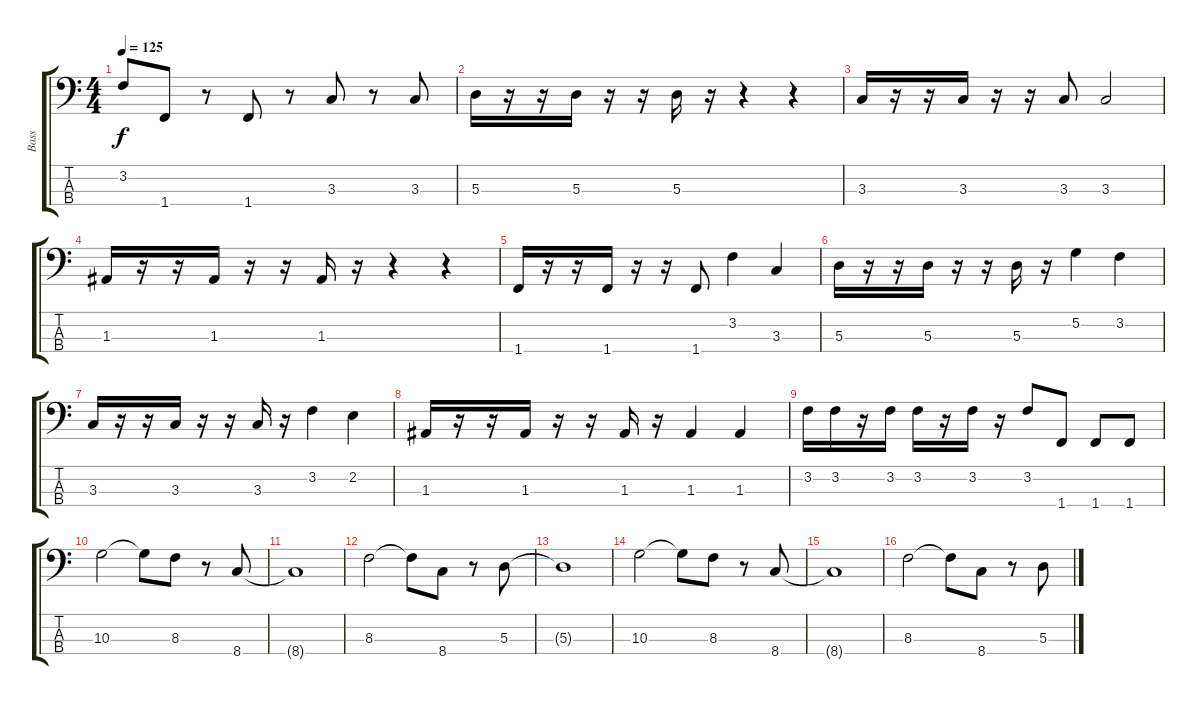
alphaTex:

\track ("Bass" "Bass") {instrument electricbasspick}
\staff {score tabs}
\tuning (G2 D2 A1 E1) {hide}
\ts (4 4)
\tempo 125
\clef f4
\ks c
3.2.8{dy f} 1.4.8 r.8 1.4.8 r.8 3.3.8 r.8 3.3.8 |
5.3.16 r.16 r.16 5.3.16 r.16 r.16 5.3.16 r.16 r.4 r.4 |
3.3.16 r.16 r.16 3.3.16 r.16 r.16 3.3.8 3.3.2 |
1.3.16 r.16 r.16 1.3.16 r.16 r.16 1.3.16 r.16 r.4 r.4 |
1.4.16 r.16 r.16 1.4.16 r.16 r.16 1.4.8 3.2.4 3.3.4 |
5.3.16 r.16 r.16 5.3.16 r.16 r.16 5.3.16 r.16 5.2.4 3.2.4 |
3.3.16 r.16 r.16 3.3.16 r.16 r.16 3.3.16 r.16 3.2.4 2.2.4 |
1.3.16 r.16 r.16 1.3.16 r.16 r.16 1.3.16 r.16 1.3.4 1.3.4 |
3.2.16 3.2.16 r.16 3.2.16 3.2.16 r.16 3.2.16 r.16 3.2.8 1.4.8 1.4.8 1.4.8 |
10.3.2 10.3{t}.8 8.3.8 r.8 8.4.8 |
8.4{t}.1 |
8.3.2 8.3{t}.8 8.4.8 r.8 5.3.8 |
5.3{t}.1 |
10.3.2 10.3{t}.8 8.3.8 r.8 8.4.8 |
8.4{t}.1 |
8.3.2 8.3{t}.8 8.4.8 r.8 5.3.8
